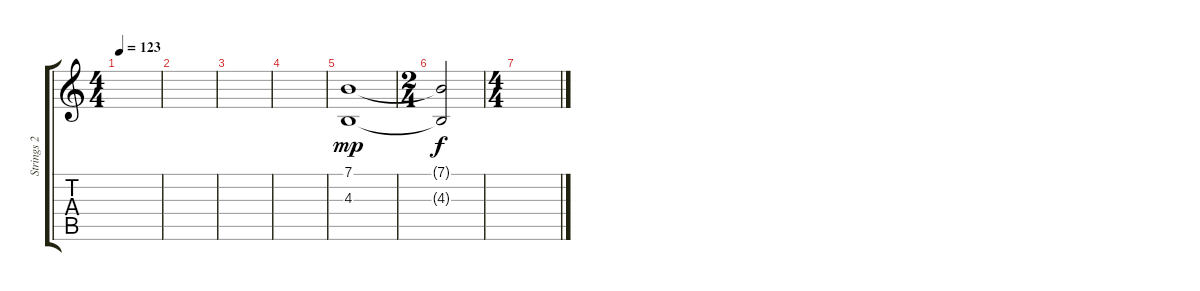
\track ("Strings 2" "Strings 2") {instrument synthstrings2}
\staff {score tabs}
\tuning (E4 B3 G3 D3 A2 E2) {hide}
\ts (4 4)
\tempo 123
\clef g2
\ks c
|
|
|
|
(7.1 4.3).1{dy mp} |
\ts (2 4)
(7.1{t} 4.3{t}).2{dy f} |
\ts (4 4)
